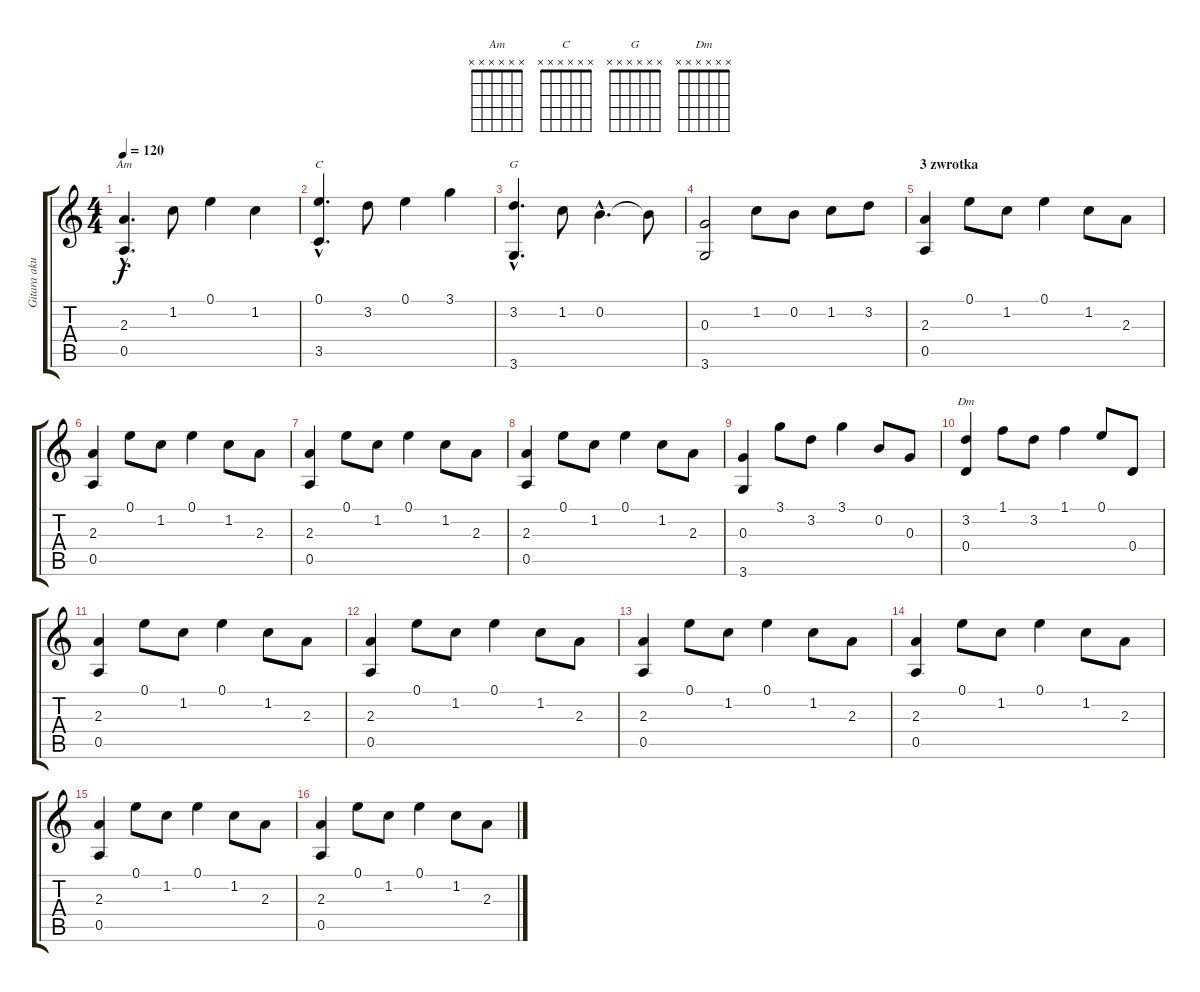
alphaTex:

\track ("Gitara akustyczna" "Gitara aku") {instrument acousticguitarsteel}
\staff {score tabs}
\tuning (E4 B3 G3 D3 A2 E2) {hide}
\chord ("Am" x x x x x x) {firstfret 0}
\chord ("C" x x x x x x) {firstfret 0}
\chord ("G" x x x x x x) {firstfret 0}
\chord ("Dm" x x x x x x) {firstfret 0}
\ts (4 4)
\tempo 120
\clef g2
\ks c
(2.3{hac} 0.5{hac}).4{d ch "Am" dy f} 1.2.8 0.1.4 1.2.4 |
(0.1{hac} 3.5{hac}).4{d ch "C"} 3.2.8 0.1.4 3.1.4 |
(3.2{hac} 3.6{hac}).4{d ch "G"} 1.2.8 0.2{hac}.4{d} 0.2{t}.8 |
(0.3 3.6).2 1.2.8 0.2.8 1.2.8 3.2.8 |
\section ("" "3 zwrotka")
(2.3 0.5).4 0.1.8 1.2.8 0.1.4 1.2.8 2.3.8 |
(2.3 0.5).4 0.1.8 1.2.8 0.1.4 1.2.8 2.3.8 |
(2.3 0.5).4 0.1.8 1.2.8 0.1.4 1.2.8 2.3.8 |
(2.3 0.5).4 0.1.8 1.2.8 0.1.4 1.2.8 2.3.8 |
(0.3 3.6).4 3.1.8 3.2.8 3.1.4 0.2.8 0.3.8 |
(3.2 0.4).4{ch "Dm"} 1.1.8 3.2.8 1.1.4 0.1.8 0.4.8 |
(2.3 0.5).4 0.1.8 1.2.8 0.1.4 1.2.8 2.3.8 |
(2.3 0.5).4 0.1.8 1.2.8 0.1.4 1.2.8 2.3.8 |
(2.3 0.5).4 0.1.8 1.2.8 0.1.4 1.2.8 2.3.8 |
(2.3 0.5).4 0.1.8 1.2.8 0.1.4 1.2.8 2.3.8 |
(2.3 0.5).4 0.1.8 1.2.8 0.1.4 1.2.8 2.3.8 |
(2.3 0.5).4 0.1.8 1.2.8 0.1.4 1.2.8 2.3.8
